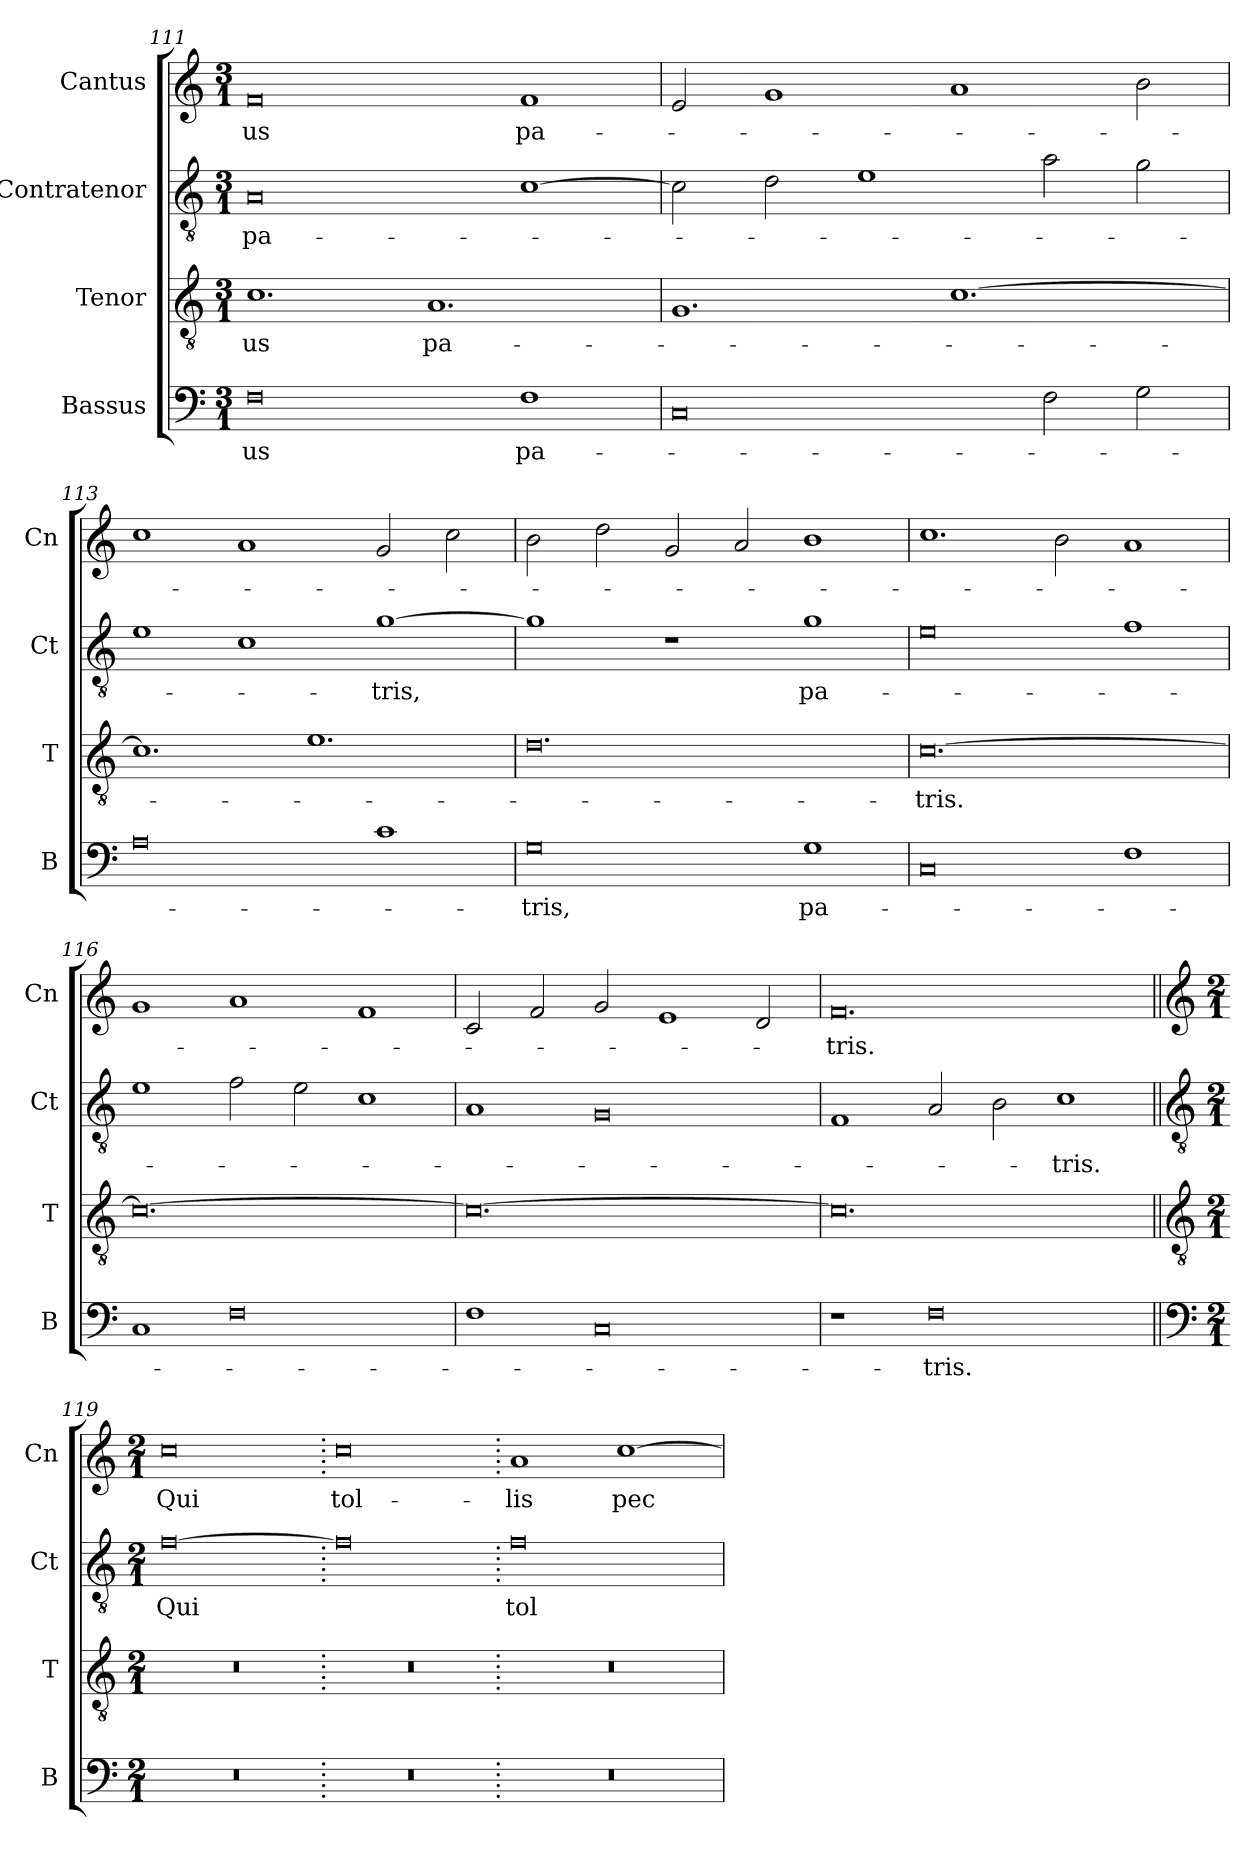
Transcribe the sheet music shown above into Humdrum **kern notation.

**kern	**text	**kern	**text	**kern	**text	**kern	**text
*part4	*part4	*part3	*part3	*part2	*part2	*part1	*part1
*staff4	*staff4	*staff3	*staff3	*staff2	*staff2	*staff1	*staff1
*I"Bassus	*	*I"Tenor	*	*I"Contratenor	*	*I"Cantus	*
*I'B	*	*I'T	*	*I'Ct	*	*I'Cn	*
*clefF4	*	*clefGv2	*	*clefGv2	*	*clefG2	*
*k[]	*	*k[]	*	*k[]	*	*k[]	*
*M3/1	*	*M3/1	*	*M3/1	*	*M3/1	*
=111	=111	=111	=111	=111	=111	=111	=111
0F	-us	1.c	-us	0A	pa-	0f	-us
.	.	1.A	pa-	.	.	.	.
1F	pa-	.	.	[1c	.	1f	pa-
=112	=112	=112	=112	=112	=112	=112	=112
0C	.	1.G	.	2c\]	.	2e/	.
.	.	.	.	2d\	.	1g	.
.	.	.	.	1e	.	.	.
.	.	[1.c	.	.	.	1a	.
2F\	.	.	.	2a\	.	.	.
2G\	.	.	.	2g\	.	2b\	.
=113	=113	=113	=113	=113	=113	=113	=113
0A	.	1.c]	.	1e	.	1cc	.
.	.	.	.	1c	.	1a	.
.	.	1.e	.	.	.	.	.
1c	.	.	.	[1g	-tris,	2g/	.
.	.	.	.	.	.	2cc\	.
=114	=114	=114	=114	=114	=114	=114	=114
0G	-tris,	0.d	.	1g]	.	2b\	.
.	.	.	.	.	.	2dd\	.
.	.	.	.	1r	.	2g/	.
.	.	.	.	.	.	2a/	.
1G	pa-	.	.	1g	pa-	1b	.
=115	=115	=115	=115	=115	=115	=115	=115
0C	.	[0.c	-tris.	0e	.	1.cc	.
.	.	.	.	.	.	2b\	.
1F	.	.	.	1f	.	1a	.
=116	=116	=116	=116	=116	=116	=116	=116
1C	.	0.c_	.	1e	.	1g	.
0F	.	.	.	2f\	.	1a	.
.	.	.	.	2e\	.	.	.
.	.	.	.	1c	.	1f	.
=117	=117	=117	=117	=117	=117	=117	=117
1F	.	0.c_	.	1A	.	2c/	.
.	.	.	.	.	.	2f/	.
0C	.	.	.	0G	.	2g/	.
.	.	.	.	.	.	1e	.
.	.	.	.	.	.	2d/	.
=118	=118	=118	=118	=118	=118	=118	=118
1r	.	0.c]	.	1F	.	0.f	-tris.
0F	-tris.	.	.	2A/	.	.	.
.	.	.	.	2B\	.	.	.
.	.	.	.	1c	-tris.	.	.
!!LO:LB:g=z
=119||	=119||	=119||	=119||	=119||	=119||	=119||	=119||
*clefF4	*	*clefGv2	*	*clefGv2	*	*clefG2	*
*k[]	*	*k[]	*	*k[]	*	*k[]	*
*M2/1	*	*M2/1	*	*M2/1	*	*M2/1	*
*	*	*	*	*	*	*MM420	*
0r	.	0r	.	[0f	Qui	0cc	Qui
=120.	=120.	=120.	=120.	=120.	=120.	=120.	=120.
0r	.	0r	.	0f]	.	0cc	tol-
=121.	=121.	=121.	=121.	=121.	=121.	=121.	=121.
0r	.	0r	.	0f	tol-	1a	-lis
.	.	.	.	.	.	[1cc	pec-
=	=	=	=	=	=	=	=
*-	*-	*-	*-	*-	*-	*-	*-
